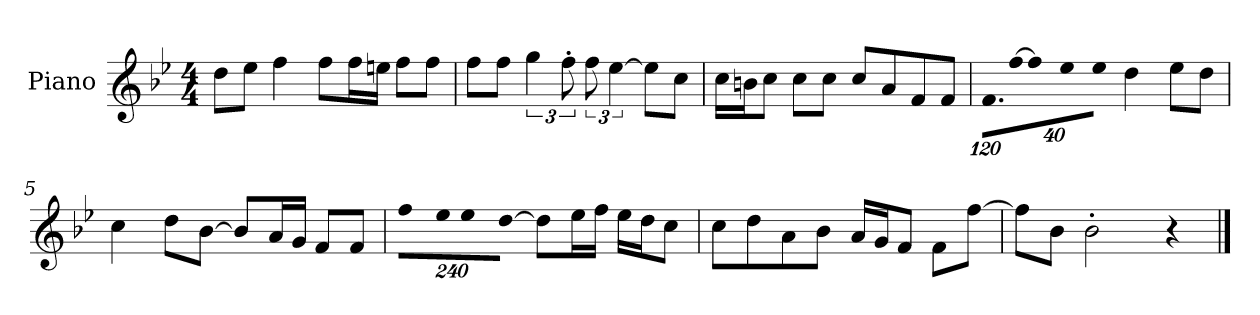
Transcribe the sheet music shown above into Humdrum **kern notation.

**kern
*part1
*staff1
*I"Piano
*I'P-no
*clefG2
*k[b-e-]
*M4/4
*MM90
=1
8dd\L
8ee-\J
4ff\
8ff\L
16ff\L
16een\JJ
8ff\L
8ff\J
=2
8ff\L
8ff\J
6gg\
12ff'\
12ff\
[6ee-\
8ee-\L]
8cc\J
=3
16cc\LL
16bn\J
8cc\J
8cc\L
8cc\J
8cc/L
8a/
8f/
8f/J
=4
*Xbrackettup
!LO:N:vis=16.
960%103f\LL
!LO:N:vis=32
[640%23ff\JK
!LO:N:vis=8
960%137ff\]
!LO:N:vis=16
1920%137ee-\K
!LO:N:vis=8
960%137ee-\J
4dd\
8ee-\L
8dd\J
!!LO:LB:g=z
=5
4cc\
8dd\L
[8b-\J
8b-/L]
16a/L
16g/JJ
8f/L
8f/J
=6
!LO:N:vis=8
960%137ff\L
!LO:N:vis=16
1920%137ee-\K
!LO:N:vis=8
960%137ee-\
!LO:N:vis=8
[960%137dd\J
8dd\L]
16ee-\L
16ff\JJ
16ee-\LL
16dd\J
8cc\J
=7
8cc\L
8dd\
8a\
8b-\J
16a/LL
16g/J
8f/J
8f\L
[8ff\J
=8
8ff\L]
8b-\J
2b-'\
4r
==
*-
